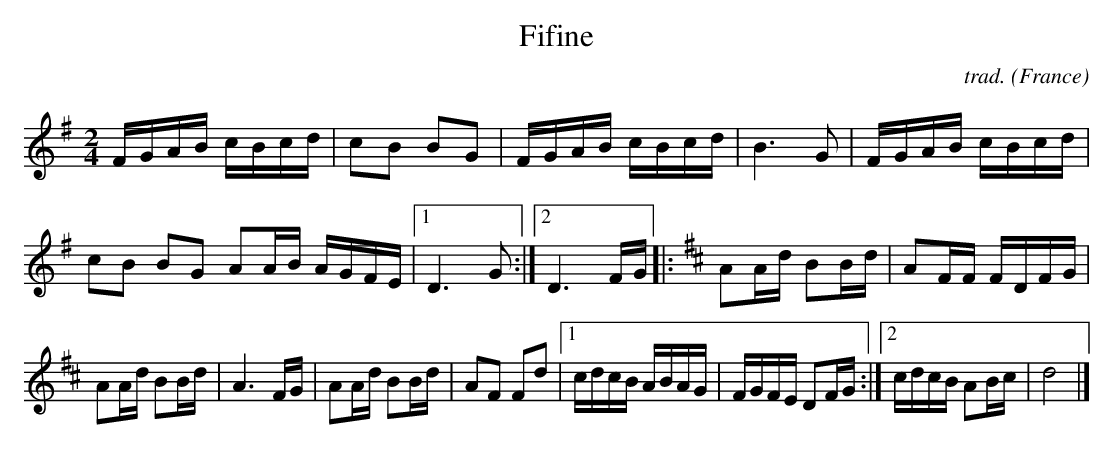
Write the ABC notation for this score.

X:1
T:Fifine
C:trad.
O:France
M:2/4
L:1/16
K:G major
FGAB cBcd | c2B2 B2G2 | FGAB cBcd | B6 G2 | FGAB cBcd |
c2B2 B2G2 A2AB AGFE | [1 D6 G2 :| [2 D6 FG |: [K:D] A2Ad B2Bd | A2FF FDFG |
A2Ad B2Bd | A6 FG | A2Ad B2Bd | A2F2 F2d2 | [1 cdcB ABAG | FGFE D2FG :| [2 cdcB A2Bc | d8 |]
